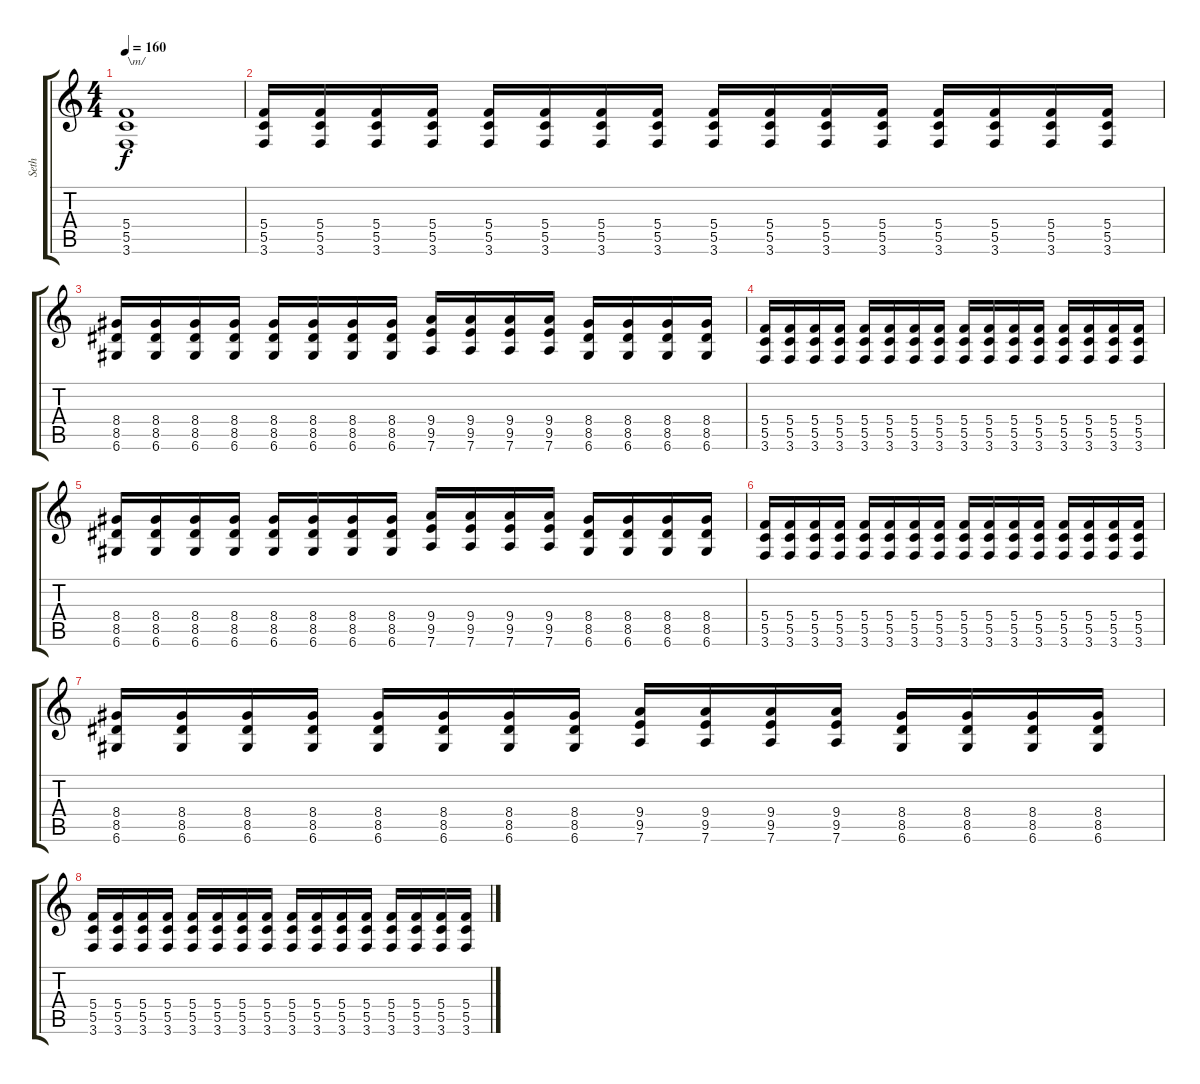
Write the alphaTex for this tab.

\track ("Seth" "Seth") {instrument distortionguitar}
\staff {score tabs}
\tuning (D4 A3 F3 C3 G2 D2) {hide}
\ts (4 4)
\tempo 160
\clef g2
\ks c
(5.4 5.5 3.6).1{txt "\\m/" dy f volume 15} |
(5.4 5.5 3.6).16 (5.4 5.5 3.6).16 (5.4 5.5 3.6).16 (5.4 5.5 3.6).16 (5.4 5.5 3.6).16 (5.4 5.5 3.6).16 (5.4 5.5 3.6).16 (5.4 5.5 3.6).16 (5.4 5.5 3.6).16 (5.4 5.5 3.6).16 (5.4 5.5 3.6).16 (5.4 5.5 3.6).16 (5.4 5.5 3.6).16 (5.4 5.5 3.6).16 (5.4 5.5 3.6).16 (5.4 5.5 3.6).16 |
(8.4 8.5 6.6).16 (8.4 8.5 6.6).16 (8.4 8.5 6.6).16 (8.4 8.5 6.6).16 (8.4 8.5 6.6).16 (8.4 8.5 6.6).16 (8.4 8.5 6.6).16 (8.4 8.5 6.6).16 (9.4 9.5 7.6).16 (9.4 9.5 7.6).16 (9.4 9.5 7.6).16 (9.4 9.5 7.6).16 (8.4 8.5 6.6).16 (8.4 8.5 6.6).16 (8.4 8.5 6.6).16 (8.4 8.5 6.6).16 |
(5.4 5.5 3.6).16 (5.4 5.5 3.6).16 (5.4 5.5 3.6).16 (5.4 5.5 3.6).16 (5.4 5.5 3.6).16 (5.4 5.5 3.6).16 (5.4 5.5 3.6).16 (5.4 5.5 3.6).16 (5.4 5.5 3.6).16 (5.4 5.5 3.6).16 (5.4 5.5 3.6).16 (5.4 5.5 3.6).16 (5.4 5.5 3.6).16 (5.4 5.5 3.6).16 (5.4 5.5 3.6).16 (5.4 5.5 3.6).16 |
(8.4 8.5 6.6).16 (8.4 8.5 6.6).16 (8.4 8.5 6.6).16 (8.4 8.5 6.6).16 (8.4 8.5 6.6).16 (8.4 8.5 6.6).16 (8.4 8.5 6.6).16 (8.4 8.5 6.6).16 (9.4 9.5 7.6).16 (9.4 9.5 7.6).16 (9.4 9.5 7.6).16 (9.4 9.5 7.6).16 (8.4 8.5 6.6).16 (8.4 8.5 6.6).16 (8.4 8.5 6.6).16 (8.4 8.5 6.6).16 |
(5.4 5.5 3.6).16 (5.4 5.5 3.6).16 (5.4 5.5 3.6).16 (5.4 5.5 3.6).16 (5.4 5.5 3.6).16 (5.4 5.5 3.6).16 (5.4 5.5 3.6).16 (5.4 5.5 3.6).16 (5.4 5.5 3.6).16 (5.4 5.5 3.6).16 (5.4 5.5 3.6).16 (5.4 5.5 3.6).16 (5.4 5.5 3.6).16 (5.4 5.5 3.6).16 (5.4 5.5 3.6).16 (5.4 5.5 3.6).16 |
(8.4 8.5 6.6).16 (8.4 8.5 6.6).16 (8.4 8.5 6.6).16 (8.4 8.5 6.6).16 (8.4 8.5 6.6).16 (8.4 8.5 6.6).16 (8.4 8.5 6.6).16 (8.4 8.5 6.6).16 (9.4 9.5 7.6).16 (9.4 9.5 7.6).16 (9.4 9.5 7.6).16 (9.4 9.5 7.6).16 (8.4 8.5 6.6).16 (8.4 8.5 6.6).16 (8.4 8.5 6.6).16 (8.4 8.5 6.6).16 |
(5.4 5.5 3.6).16 (5.4 5.5 3.6).16 (5.4 5.5 3.6).16 (5.4 5.5 3.6).16 (5.4 5.5 3.6).16 (5.4 5.5 3.6).16 (5.4 5.5 3.6).16 (5.4 5.5 3.6).16 (5.4 5.5 3.6).16 (5.4 5.5 3.6).16 (5.4 5.5 3.6).16 (5.4 5.5 3.6).16 (5.4 5.5 3.6).16 (5.4 5.5 3.6).16 (5.4 5.5 3.6).16 (5.4 5.5 3.6).16
